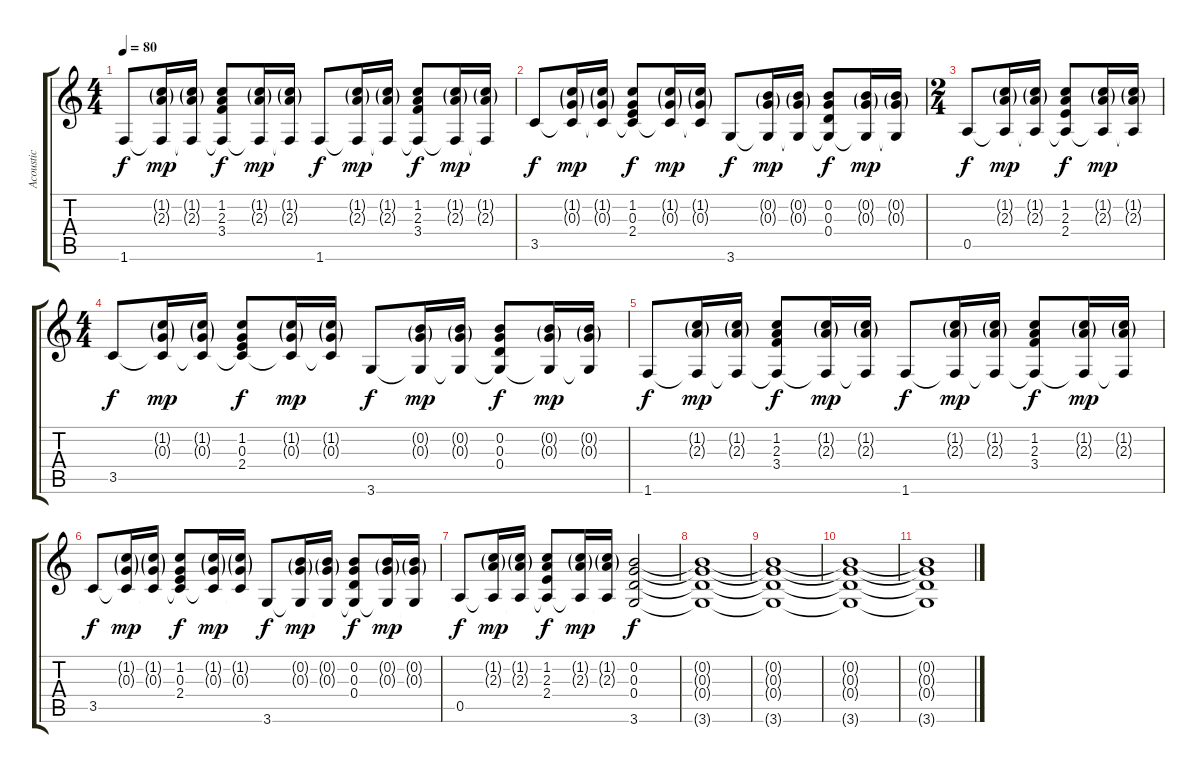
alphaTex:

\track ("Acoustic" "Acoustic") {instrument acousticguitarsteel}
\staff {score tabs}
\tuning (E4 B3 G3 D3 A2 E2) {hide}
\ts (4 4)
\tempo 80
\clef g2
\ks c
1.6.8{dy f} (1.2{g} 2.3{g} 1.6{t}).16{dy mp} (1.2{g} 2.3{g} 1.6{t}).16 (1.2 2.3 3.4 1.6{t}).8{dy f} (1.2{g} 2.3{g} 1.6{t}).16{dy mp} (1.2{g} 2.3{g} 1.6{t}).16 1.6.8{dy f} (1.2{g} 2.3{g} 1.6{t}).16{dy mp} (1.2{g} 2.3{g} 1.6{t}).16 (1.2 2.3 3.4 1.6{t}).8{dy f} (1.2{g} 2.3{g} 1.6{t}).16{dy mp} (1.2{g} 2.3{g} 1.6{t}).16 |
3.5.8{dy f} (1.2{g} 0.3{g} 3.5{t}).16{dy mp} (1.2{g} 0.3{g} 3.5{t}).16 (1.2 0.3 2.4 3.5{t}).8{dy f} (1.2{g} 0.3{g} 3.5{t}).16{dy mp} (1.2{g} 0.3{g} 3.5{t}).16 3.6.8{dy f} (0.2{g} 0.3{g} 3.6{t}).16{dy mp} (0.2{g} 0.3{g} 3.6{t}).16 (0.2 0.3 0.4 3.6{t}).8{dy f} (0.2{g} 0.3{g} 3.6{t}).16{dy mp} (0.2{g} 0.3{g} 3.6{t}).16 |
\ts (2 4)
0.5.8{dy f} (1.2{g} 2.3{g} 0.5{t}).16{dy mp} (1.2{g} 2.3{g} 0.5{t}).16 (1.2 2.3 2.4 0.5{t}).8{dy f} (1.2{g} 2.3{g} 0.5{t}).16{dy mp} (1.2{g} 2.3{g} 0.5{t}).16 |
\ts (4 4)
3.5.8{dy f} (1.2{g} 0.3{g} 3.5{t}).16{dy mp} (1.2{g} 0.3{g} 3.5{t}).16 (1.2 0.3 2.4 3.5{t}).8{dy f} (1.2{g} 0.3{g} 3.5{t}).16{dy mp} (1.2{g} 0.3{g} 3.5{t}).16 3.6.8{dy f} (0.2{g} 0.3{g} 3.6{t}).16{dy mp} (0.2{g} 0.3{g} 3.6{t}).16 (0.2 0.3 0.4 3.6{t}).8{dy f} (0.2{g} 0.3{g} 3.6{t}).16{dy mp} (0.2{g} 0.3{g} 3.6{t}).16 |
1.6.8{dy f} (1.2{g} 2.3{g} 1.6{t}).16{dy mp} (1.2{g} 2.3{g} 1.6{t}).16 (1.2 2.3 3.4 1.6{t}).8{dy f} (1.2{g} 2.3{g} 1.6{t}).16{dy mp} (1.2{g} 2.3{g} 1.6{t}).16 1.6.8{dy f} (1.2{g} 2.3{g} 1.6{t}).16{dy mp} (1.2{g} 2.3{g} 1.6{t}).16 (1.2 2.3 3.4 1.6{t}).8{dy f} (1.2{g} 2.3{g} 1.6{t}).16{dy mp} (1.2{g} 2.3{g} 1.6{t}).16 |
3.5.8{dy f} (1.2{g} 0.3{g} 3.5{t}).16{dy mp} (1.2{g} 0.3{g} 3.5{t}).16 (1.2 0.3 2.4 3.5{t}).8{dy f} (1.2{g} 0.3{g} 3.5{t}).16{dy mp} (1.2{g} 0.3{g} 3.5{t}).16 3.6.8{dy f} (0.2{g} 0.3{g} 3.6{t}).16{dy mp} (0.2{g} 0.3{g} 3.6{t}).16 (0.2 0.3 0.4 3.6{t}).8{dy f} (0.2{g} 0.3{g} 3.6{t}).16{dy mp} (0.2{g} 0.3{g} 3.6{t}).16 |
0.5.8{dy f} (1.2{g} 2.3{g} 0.5{t}).16{dy mp} (1.2{g} 2.3{g} 0.5{t}).16 (1.2 2.3 2.4 0.5{t}).8{dy f} (1.2{g} 2.3{g} 0.5{t}).16{dy mp} (1.2{g} 2.3{g} 0.5{t}).16 (0.2 0.3 0.4 3.6).2{dy f} |
(0.2{t} 0.3{t} 0.4{t} 3.6{t}).1 |
(0.2{t} 0.3{t} 0.4{t} 3.6{t}).1 |
(0.2{t} 0.3{t} 0.4{t} 3.6{t}).1 |
(0.2{t} 0.3{t} 0.4{t} 3.6{t}).1
